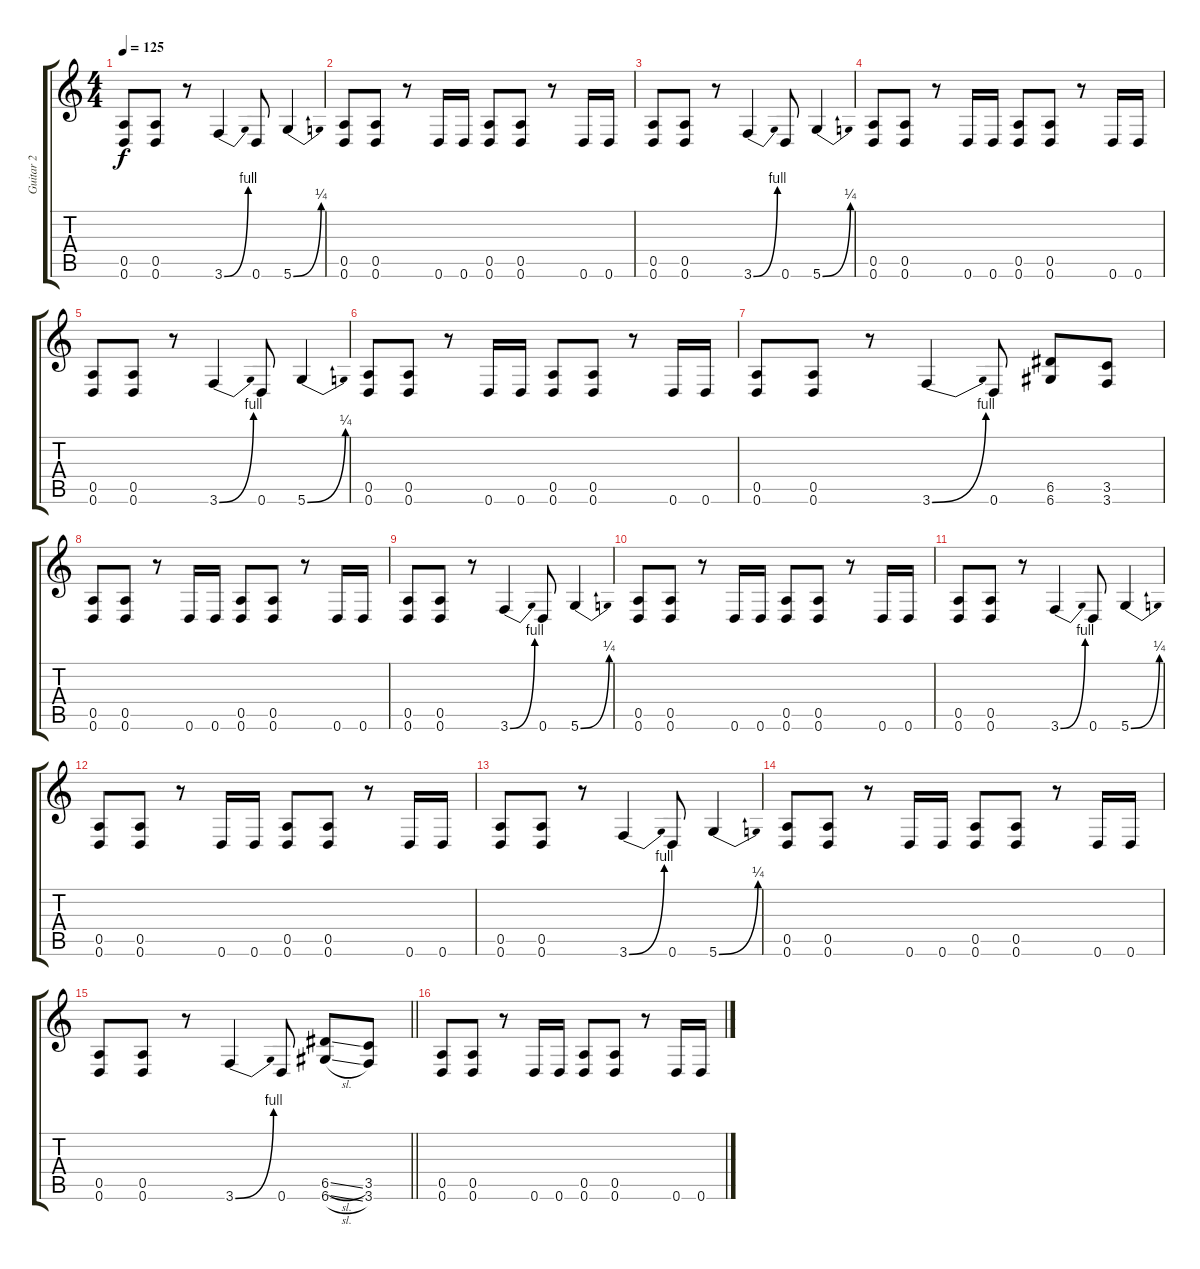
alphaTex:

\track ("Guitar 2" "Guitar 2") {instrument distortionguitar}
\staff {score tabs}
\tuning (E4 B3 G3 D3 A2 D2) {hide}
\ts (4 4)
\tempo 125
\clef g2
\ks c
(0.5 0.6).8{dy f} (0.5 0.6).8 r.8 3.6{be (bend 0 0 60 4)}.4 0.6.8 5.6{be (bend 0 0 60 1)}.4 |
(0.5 0.6).8 (0.5 0.6).8 r.8 0.6.16 0.6.16 (0.5 0.6).8 (0.5 0.6).8 r.8 0.6.16 0.6.16 |
(0.5 0.6).8 (0.5 0.6).8 r.8 3.6{be (bend 0 0 60 4)}.4 0.6.8 5.6{be (bend 0 0 60 1)}.4 |
(0.5 0.6).8 (0.5 0.6).8 r.8 0.6.16 0.6.16 (0.5 0.6).8 (0.5 0.6).8 r.8 0.6.16 0.6.16 |
(0.5 0.6).8 (0.5 0.6).8 r.8 3.6{be (bend 0 0 60 4)}.4 0.6.8 5.6{be (bend 0 0 60 1)}.4 |
(0.5 0.6).8 (0.5 0.6).8 r.8 0.6.16 0.6.16 (0.5 0.6).8 (0.5 0.6).8 r.8 0.6.16 0.6.16 |
(0.5 0.6).8 (0.5 0.6).8 r.8 3.6{be (bend 0 0 60 4)}.4 0.6.8 (6.5 6.6).8 (3.5 3.6).8 |
(0.5 0.6).8 (0.5 0.6).8 r.8 0.6.16 0.6.16 (0.5 0.6).8 (0.5 0.6).8 r.8 0.6.16 0.6.16 |
(0.5 0.6).8 (0.5 0.6).8 r.8 3.6{be (bend 0 0 60 4)}.4 0.6.8 5.6{be (bend 0 0 60 1)}.4 |
(0.5 0.6).8 (0.5 0.6).8 r.8 0.6.16 0.6.16 (0.5 0.6).8 (0.5 0.6).8 r.8 0.6.16 0.6.16 |
(0.5 0.6).8 (0.5 0.6).8 r.8 3.6{be (bend 0 0 60 4)}.4 0.6.8 5.6{be (bend 0 0 60 1)}.4 |
(0.5 0.6).8 (0.5 0.6).8 r.8 0.6.16 0.6.16 (0.5 0.6).8 (0.5 0.6).8 r.8 0.6.16 0.6.16 |
(0.5 0.6).8 (0.5 0.6).8 r.8 3.6{be (bend 0 0 60 4)}.4 0.6.8 5.6{be (bend 0 0 60 1)}.4 |
(0.5 0.6).8 (0.5 0.6).8 r.8 0.6.16 0.6.16 (0.5 0.6).8 (0.5 0.6).8 r.8 0.6.16 0.6.16 |
\barLineRight lightlight
(0.5 0.6).8 (0.5 0.6).8 r.8 3.6{be (bend 0 0 60 4)}.4 0.6.8 (6.5{sl} 6.6{sl}).8 (3.5 3.6).8 |
\section ("" "")
(0.5 0.6).8 (0.5 0.6).8 r.8 0.6.16 0.6.16 (0.5 0.6).8 (0.5 0.6).8 r.8 0.6.16 0.6.16
